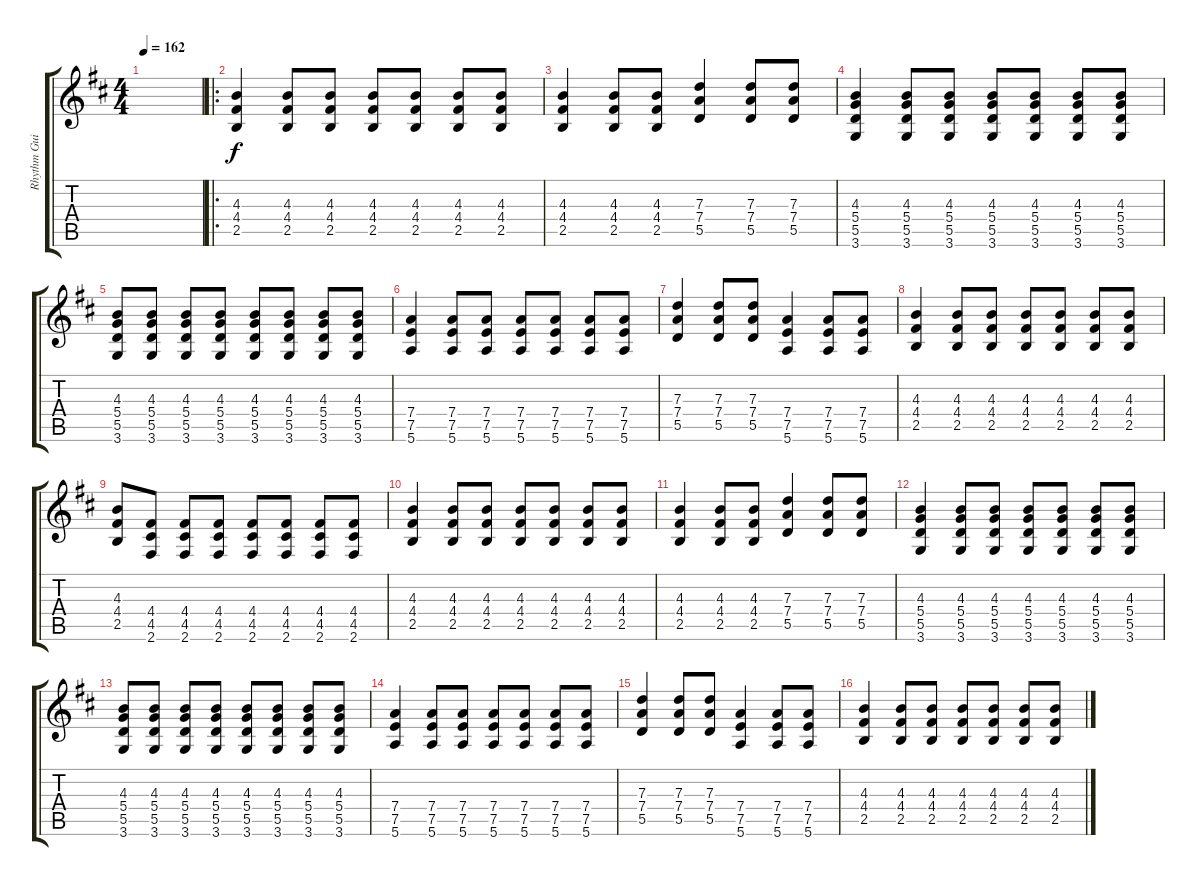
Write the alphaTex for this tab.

\track ("Rhythm Guitar 1" "Rhythm Gui") {instrument overdrivenguitar}
\staff {score tabs}
\tuning (E4 B3 G3 D3 A2 E2) {hide}
\ts (4 4)
\tempo 162
\clef g2
\ks d
|
\ro
(4.3 4.4 2.5).4 (4.3 4.4 2.5).8 (4.3 4.4 2.5).8 (4.3 4.4 2.5).8 (4.3 4.4 2.5).8 (4.3 4.4 2.5).8 (4.3 4.4 2.5).8 |
(4.3 4.4 2.5).4 (4.3 4.4 2.5).8 (4.3 4.4 2.5).8 (7.3 7.4 5.5).4 (7.3 7.4 5.5).8 (7.3 7.4 5.5).8 |
(4.3 5.4 5.5 3.6).4 (4.3 5.4 5.5 3.6).8 (4.3 5.4 5.5 3.6).8 (4.3 5.4 5.5 3.6).8 (4.3 5.4 5.5 3.6).8 (4.3 5.4 5.5 3.6).8 (4.3 5.4 5.5 3.6).8 |
(4.3 5.4 5.5 3.6).8 (4.3 5.4 5.5 3.6).8 (4.3 5.4 5.5 3.6).8 (4.3 5.4 5.5 3.6).8 (4.3 5.4 5.5 3.6).8 (4.3 5.4 5.5 3.6).8 (4.3 5.4 5.5 3.6).8 (4.3 5.4 5.5 3.6).8 |
(7.4 7.5 5.6).4 (7.4 7.5 5.6).8 (7.4 7.5 5.6).8 (7.4 7.5 5.6).8 (7.4 7.5 5.6).8 (7.4 7.5 5.6).8 (7.4 7.5 5.6).8 |
(7.3 7.4 5.5).4 (7.3 7.4 5.5).8 (7.3 7.4 5.5).8 (7.4 7.5 5.6).4 (7.4 7.5 5.6).8 (7.4 7.5 5.6).8 |
(4.3 4.4 2.5).4 (4.3 4.4 2.5).8 (4.3 4.4 2.5).8 (4.3 4.4 2.5).8 (4.3 4.4 2.5).8 (4.3 4.4 2.5).8 (4.3 4.4 2.5).8 |
(4.3 4.4 2.5).8 (4.4 4.5 2.6).8 (4.4 4.5 2.6).8 (4.4 4.5 2.6).8 (4.4 4.5 2.6).8 (4.4 4.5 2.6).8 (4.4 4.5 2.6).8 (4.4 4.5 2.6).8 |
(4.3 4.4 2.5).4 (4.3 4.4 2.5).8 (4.3 4.4 2.5).8 (4.3 4.4 2.5).8 (4.3 4.4 2.5).8 (4.3 4.4 2.5).8 (4.3 4.4 2.5).8 |
(4.3 4.4 2.5).4 (4.3 4.4 2.5).8 (4.3 4.4 2.5).8 (7.3 7.4 5.5).4 (7.3 7.4 5.5).8 (7.3 7.4 5.5).8 |
(4.3 5.4 5.5 3.6).4 (4.3 5.4 5.5 3.6).8 (4.3 5.4 5.5 3.6).8 (4.3 5.4 5.5 3.6).8 (4.3 5.4 5.5 3.6).8 (4.3 5.4 5.5 3.6).8 (4.3 5.4 5.5 3.6).8 |
(4.3 5.4 5.5 3.6).8 (4.3 5.4 5.5 3.6).8 (4.3 5.4 5.5 3.6).8 (4.3 5.4 5.5 3.6).8 (4.3 5.4 5.5 3.6).8 (4.3 5.4 5.5 3.6).8 (4.3 5.4 5.5 3.6).8 (4.3 5.4 5.5 3.6).8 |
(7.4 7.5 5.6).4 (7.4 7.5 5.6).8 (7.4 7.5 5.6).8 (7.4 7.5 5.6).8 (7.4 7.5 5.6).8 (7.4 7.5 5.6).8 (7.4 7.5 5.6).8 |
(7.3 7.4 5.5).4 (7.3 7.4 5.5).8 (7.3 7.4 5.5).8 (7.4 7.5 5.6).4 (7.4 7.5 5.6).8 (7.4 7.5 5.6).8 |
(4.3 4.4 2.5).4 (4.3 4.4 2.5).8 (4.3 4.4 2.5).8 (4.3 4.4 2.5).8 (4.3 4.4 2.5).8 (4.3 4.4 2.5).8 (4.3 4.4 2.5).8
